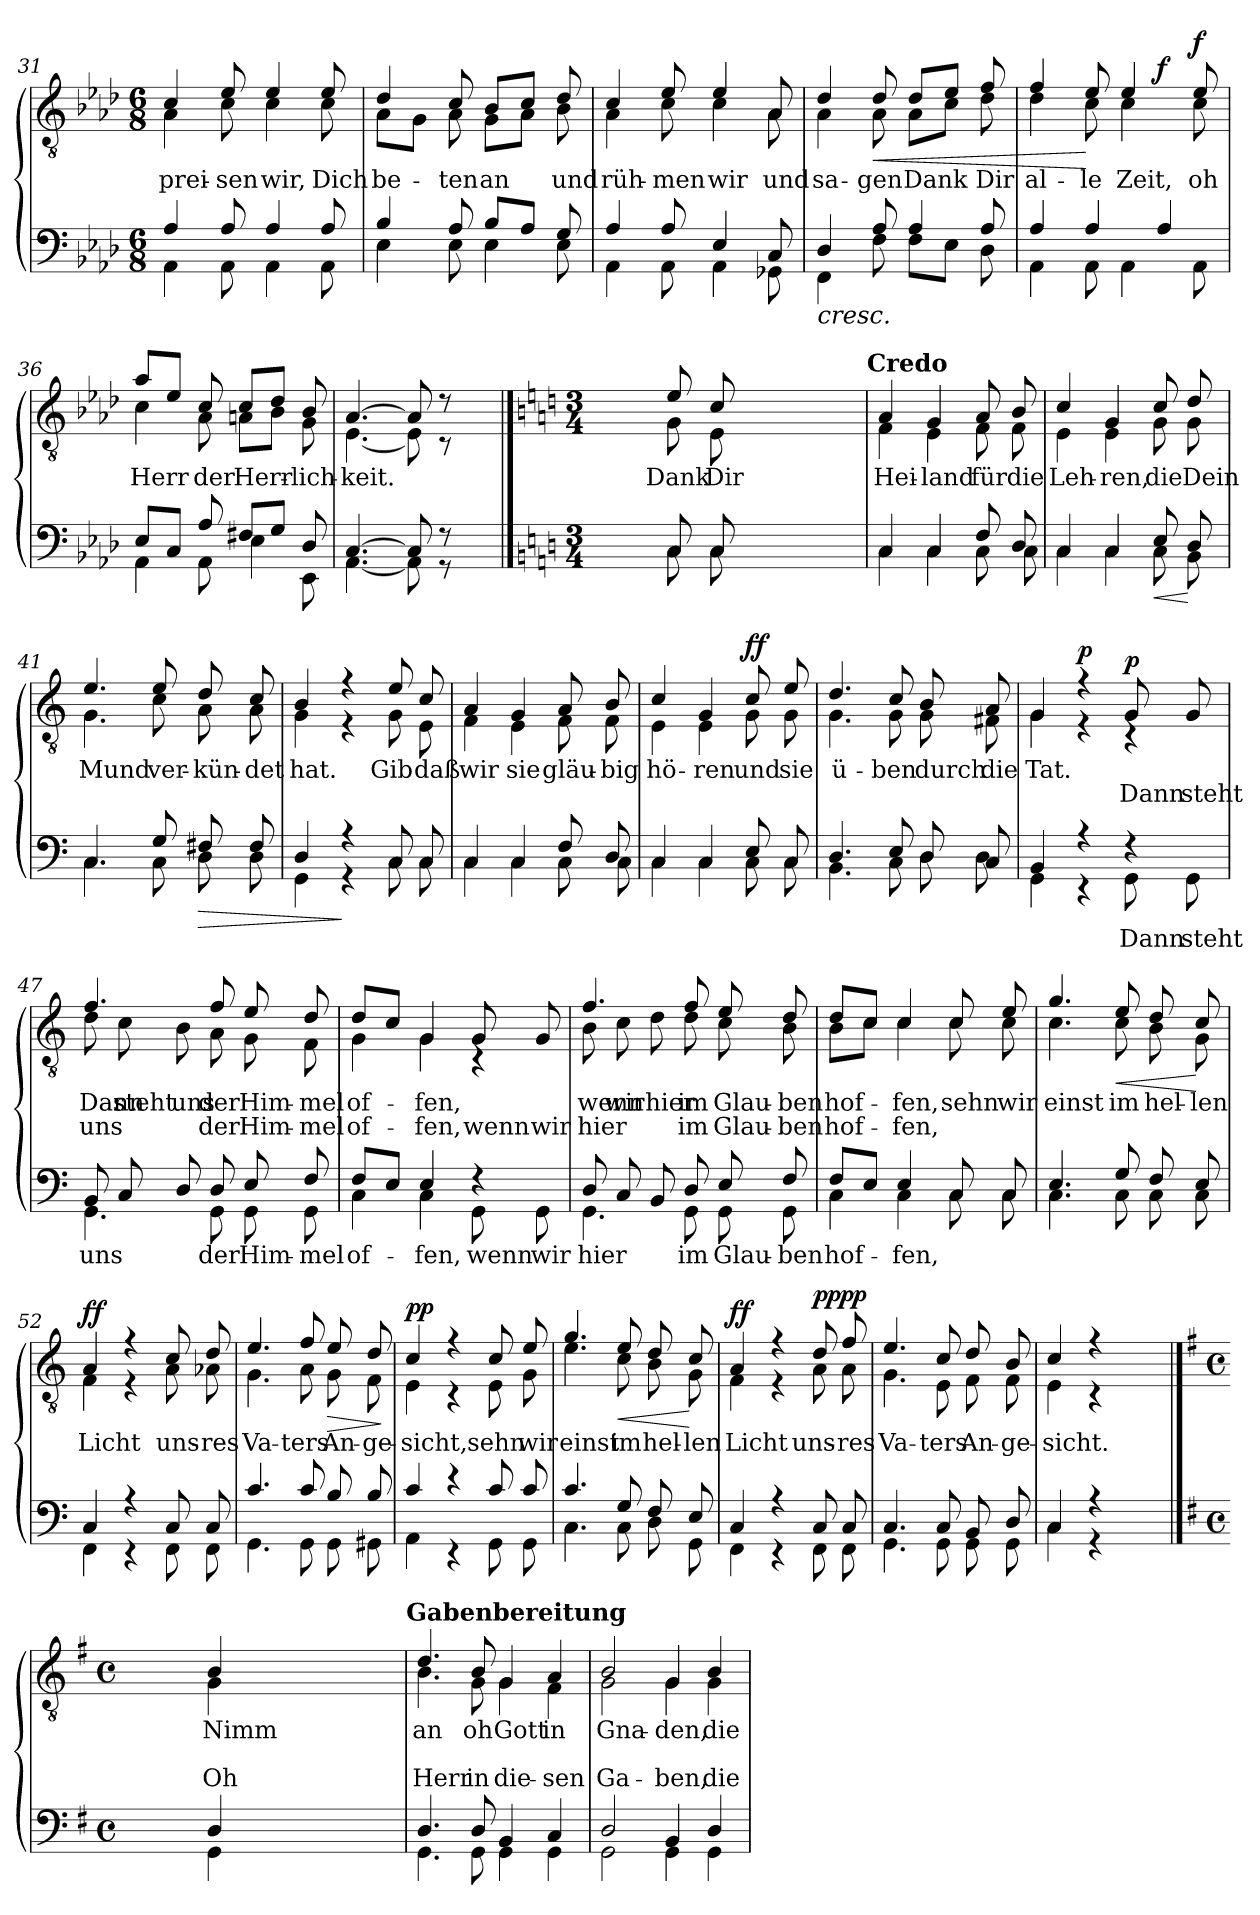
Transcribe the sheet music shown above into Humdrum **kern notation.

**kern	**text	**kern	**text	**text	**text	**dynam
*part1	*part1	*part1	*part1	*part1	*part1	*part1
*staff2	*staff2	*staff1	*staff1	*staff1	*staff1	*staff1/2
*clefF4	*	*clefGv2	*	*	*	*
*k[b-e-a-d-]	*	*k[b-e-a-d-]	*	*	*	*
*A-:	*	*A-:	*	*	*	*
*M6/8	*	*M6/8	*	*	*	*
=31	=31	=31	=31	=31	=31	=31
*^	*	*	*	*	*	*
!	!	!	!	!LO:LY:b	!	!	!
*	*	*	*^	*	*	*	*
4A-/	4AA-\	.	4c/	4A-\	prei-	.	.	.
!	!	!	!	!	!LO:LY:b	!	!	!
8A-/	8AA-\	.	8e-/	8c\	-sen	.	.	.
!	!	!	!	!	!LO:LY:b	!	!	!
4A-/	4AA-\	.	4e-/	4c\	wir,	.	.	.
!	!	!	!	!	!LO:LY:b	!	!	!
8A-/	8AA-\	.	8e-/	8c\	Dich	.	.	.
=32	=32	=32	=32	=32	=32	=32	=32	=32
!	!	!	!	!	!LO:LY:b	!	!	!
4B-/	4E-\	.	4d-/	8A-\L	be-	.	.	.
.	.	.	.	8G\J	.	.	.	.
!	!	!	!	!	!LO:LY:b	!	!	!
8A-/	8E-\	.	8c/	8A-\	-ten	.	.	.
!	!	!	!	!	!LO:LY:b	!	!	!
8B-/L	4E-\	.	8B-/L	8G\L	an	.	.	.
8A-/J	.	.	8c/J	8A-\J	.	.	.	.
!	!	!	!	!	!LO:LY:b	!	!	!
8G/	8E-\	.	8d-/	8B-\	und	.	.	.
=33	=33	=33	=33	=33	=33	=33	=33	=33
!	!	!	!	!	!LO:LY:b	!	!	!
4A-/	4AA-\	.	4c/	4A-\	rüh-	.	.	.
!	!	!	!	!	!LO:LY:b	!	!	!
8A-/	8AA-\	.	8e-/	8c\	-men	.	.	.
!	!	!	!	!	!LO:LY:b	!	!	!
4E-/	4AA-\	.	4e-/	4c\	wir	.	.	.
!	!	!	!	!	!LO:LY:b	!	!	!
8C/	8GG-X\	.	8A-/	8A-\	und	.	.	.
!!LO:LB:g=z	!!
=34	=34	=34	=34	=34	=34	=34	=34	=34
!	!	!	!	!	!LO:LY:b	!	!	!LO:HP:b=2
4D-/	4FF\	.	4d-/	4A-\	sa-	.	.	<
!	!	!	!	!	!LO:LY:b	!	!	!LO:HP:b
8A-/	8F\	.	8d-/	8A-\	-gen	.	.	<
!	!	!	!	!	!LO:LY:b	!	!	!
4A-/	8F\L	.	8d-/L	8A-\L	Dank	.	.	.
.	8E-\J	.	8e-/J	8c\J	.	.	.	.
!	!	!	!	!	!LO:LY:b	!	!	!
8A-/	8D-\	.	8f/	8d-\	Dir	.	.	.
=35	=35	=35	=35	=35	=35	=35	=35	=35
!	!	!	!	!	!LO:LY:b	!	!	!
4A-/	4AA-\	.	4f/	4d-\	al-	.	.	.
!	!	!	!	!	!LO:LY:b	!	!	!
4A-/	8AA-\	.	8e-/	8c\	-le	.	.	[
!	!	!	!	!	!LO:LY:b	!	!	!
.	4AA-\	.	4e-/	4c\	Zeit,	.	.	.
!	!	!	!	!	!	!	!	!LO:DY:b=2
4A-/	.	.	.	.	.	.	.	f
!	!	!	!	!	!LO:LY:b	!	!	!LO:DY:a
.	8AA-\	.	8e-/	8c\	oh	.	.	f
*v	*v	*	*	*	*	*	*	*
*	*	*v	*v	*	*	*	*
.	.	.	.	.	.	[
=36	=36	=36	=36	=36	=36	=36
*^	*	*	*	*	*	*
!	!	!	!	!LO:LY:b	!	!	!
*	*	*	*^	*	*	*	*
8E-/L	4AA-\	.	8a-/L	4c\	Herr	.	.	.
8C/J	.	.	8e-/J	.	.	.	.	.
!	!	!	!	!	!LO:LY:b	!	!	!
8A-/	8AA-\	.	8c/	8A-\	der	.	.	.
!	!	!	!	!	!LO:LY:b	!	!	!
8F#X/L	4E-\	.	8c/L	8An\L	Herr-	.	.	.
8G/J	.	.	8d-/J	8B-\J	.	.	.	.
!	!	!	!	!	!LO:LY:b	!	!	!
8D-/	8EE-\	.	8B-/	8G\	-lich-	.	.	.
=37	=37	=37	=37	=37	=37	=37	=37	=37
!	!	!	!	!	!LO:LY:b	!	!	!
[>4.C/	[<4.AA-\	.	[>4.A-/	[<4.E-\	-keit.	.	.	.
8C/]	8AA-\]	.	8A-/]	8E-\]	.	.	.	.
8r	8r	.	8r	8r	.	.	.	.
8ryy	8ryy	.	8ryy	8ryy	.	.	.	.
!!LO:PB:g=z	!!
==38	==38	==38	==38	==38	==38	==38	==38	==38
*k[]	*	*	*k[]	*	*	*	*	*
*C:	*	*	*C:	*	*	*	*	*
*M3/4	*	*	*M3/4	*	*	*	*	*
2ryy	2ryy	.	2ryy	2ryy	.	.	.	.
!	!	!	!	!	!LO:LY:b	!	!	!LO:DY:b=2
!	!	!	!	!	!	!	!	!LO:DY:n=1:a
8C/	8C\	.	8e/	8G\	Dank	.	.	mf mf
!	!	!	!	!	!LO:LY:b	!	!	!
8C/	8C\	.	8c/	8E\	Dir	.	.	.
1ryy	1ryy	.	1ryy	1ryy	.	.	.	.
32ryy	32ryy	.	32ryy	32ryy	.	.	.	.
!	!	!	!	!LO:TX:a:B:t=Credo	!	!	!	!
=39	=39	=39	=39	=39	=39	=39	=39	=39
!	!	!	!	!	!LO:LY:b	!	!	!
4C/	4C\	.	4A/	4F\	Hei-	.	.	.
!	!	!	!	!	!LO:LY:b	!	!	!
4C/	4C\	.	4G/	4E\	-land	.	.	.
!	!	!	!	!	!LO:LY:b	!	!	!
8F/	8C\	.	8A/	8F\	für	.	.	.
!	!	!	!	!	!LO:LY:b	!	!	!
8D/	8C\	.	8B/	8F\	die	.	.	.
=40	=40	=40	=40	=40	=40	=40	=40	=40
!	!	!	!	!	!LO:LY:b	!	!	!
4C/	4C\	.	4c/	4E\	Leh-	.	.	.
!	!	!	!	!	!LO:LY:b	!	!	!
4C/	4C\	.	4G/	4E\	-ren,	.	.	.
!	!	!	!	!	!LO:LY:b	!	!	!LO:HP:b=2
!	!	!	!	!	!	!	!	!LO:HP:n=1:b
8E/	8C\	.	8c/	8G\	die	.	.	< <
!	!	!	!	!	!LO:LY:b	!	!	!
8D/	8BB\	.	8d/	8G\	Dein	.	.	[
=41	=41	=41	=41	=41	=41	=41	=41	=41
!	!	!	!	!	!LO:LY:b	!	!	!
4.C/	4.C\	.	4.e/	4.G\	Mund	.	.	.
!	!	!	!	!	!LO:LY:b	!	!	!
8G/	8C\	.	8e/	8c\	ver-	.	.	.
!	!	!	!	!	!LO:LY:b	!	!	!LO:HP:b=2
!	!	!	!	!	!	!	!	!LO:HP:n=1:b
8F#X/	8D\	.	8d/	8A\	-kün-	.	.	> >
!	!	!	!	!	!LO:LY:b	!	!	!
8F#/	8D\	.	8c/	8A\	-det	.	.	.
*v	*v	*	*	*	*	*	*	*
*	*	*v	*v	*	*	*	*
.	.	.	.	.	.	[
=42	=42	=42	=42	=42	=42	=42
*^	*	*	*	*	*	*
!	!	!	!	!LO:LY:b	!	!	!
*	*	*	*^	*	*	*	*
4D/	4GG\	.	4B/	4G\	hat.	.	.	.
4r	4r	.	4r	4r	.	.	.	]
!	!	!	!	!	!LO:LY:b	!	!	!
8C/	8C\	.	8e/	8G\	Gib	.	.	.
!	!	!	!	!	!LO:LY:b	!	!	!
8C/	8C\	.	8c/	8E\	daß	.	.	.
*v	*v	*	*	*	*	*	*	*
*	*	*v	*v	*	*	*	*
.	.	.	.	.	.	]
!!LO:LB:g=z
=43	=43	=43	=43	=43	=43	=43
*^	*	*	*	*	*	*
!	!	!	!	!LO:LY:b	!	!	!
*	*	*	*^	*	*	*	*
4C/	4C\	.	4A/	4F\	wir	.	.	.
!	!	!	!	!	!LO:LY:b	!	!	!
4C/	4C\	.	4G/	4E\	sie	.	.	.
!	!	!	!	!	!LO:LY:b	!	!	!
8F/	8C\	.	8A/	8F\	gläu-	.	.	.
!	!	!	!	!	!LO:LY:b	!	!	!
8D/	8C\	.	8B/	8F\	-big	.	.	.
=44	=44	=44	=44	=44	=44	=44	=44	=44
!	!	!	!	!	!LO:LY:b	!	!	!
4C/	4C\	.	4c/	4E\	hö-	.	.	.
!	!	!	!	!	!LO:LY:b	!	!	!
4C/	4C\	.	4G/	4E\	-ren	.	.	.
!	!	!	!	!	!LO:LY:b	!	!	!LO:DY:b=2
!	!	!	!	!	!	!	!	!LO:DY:n=1:a
8E/	8C\	.	8c/	8G\	und	.	.	f f
!	!	!	!	!	!LO:LY:b	!	!	!
8C/	8C\	.	8e/	8G\	sie	.	.	.
=45	=45	=45	=45	=45	=45	=45	=45	=45
!	!	!	!	!	!LO:LY:b	!	!	!
4.D/	4.BB\	.	4.d/	4.G\	ü-	.	.	.
!	!	!	!	!	!LO:LY:b	!	!	!
8E/	8C\	.	8c/	8G\	-ben	.	.	.
!	!	!	!	!	!LO:LY:b	!	!	!
8D/	8D\	.	8B/	8G\	durch	.	.	.
!	!	!	!	!	!LO:LY:b	!	!	!
8C/	8D\	.	8A/	8F#X\	die	.	.	.
=46	=46	=46	=46	=46	=46	=46	=46	=46
!	!	!	!	!	!LO:LY:b	!	!	!
4BB/	4GG\	.	4G/	4G\	Tat.	.	.	.
!	!	!	!	!	!	!	!	!LO:DY:b=2
4r	4r	.	4r	4r	.	.	.	p
!	!	!LO:LY:b	!	!	!	!LO:LY:a	!	!LO:DY:a
4rE	8GG\	Dann	8G/	4rBB	.	Dann	.	p
!	!	!LO:LY:b	!	!	!	!LO:LY:a	!	!
.	8GG\	steht	8G/	.	.	steht	.	.
=47	=47	=47	=47	=47	=47	=47	=47	=47
!	!	!LO:LY:b	!	!	!	!LO:LY:a	!	!
!	!	!	!	!	!LO:LY:b	!	!	!
8BB/	4.GG\	uns	4.f/	8d\	Dann	uns	.	.
!	!	!	!	!	!LO:LY:b	!	!	!
8C/	.	.	.	8c\	steht	.	.	.
!	!	!	!	!	!LO:LY:b	!	!	!
8D/	.	.	.	8B\	uns	.	.	.
!	!	!LO:LY:b	!	!	!	!LO:LY:a	!	!
!	!	!	!	!	!LO:LY:b	!	!	!
8D/	8GG\	der	8f/	8A\	der	der	.	.
!	!	!LO:LY:b	!	!	!	!LO:LY:a	!	!
!	!	!	!	!	!LO:LY:b	!	!	!
8E/	8GG\	Him-	8e/	8G\	Him-	Him-	.	.
!	!	!LO:LY:b	!	!	!	!LO:LY:a	!	!
!	!	!	!	!	!LO:LY:b	!	!	!
8F/	8GG\	-mel	8d/	8F\	-mel	-mel	.	.
!!LO:LB:g=z	!!
=48	=48	=48	=48	=48	=48	=48	=48	=48
!	!	!LO:LY:b	!	!	!	!LO:LY:a	!	!
!	!	!	!	!	!LO:LY:b	!	!	!
8F/L	4C\	of-	8d/L	4G\	of-	of-	.	.
8E/J	.	.	8c/J	.	.	.	.	.
!	!	!LO:LY:b	!	!	!	!LO:LY:a	!	!
!	!	!	!	!	!LO:LY:b	!	!	!
4E/	4C\	-fen,	4G/	4G\	-fen,	-fen,	.	.
!	!	!LO:LY:b	!	!	!	!LO:LY:a	!	!
4rE	8GG\	wenn	8G/	4rBB	.	wenn	.	.
!	!	!LO:LY:b	!	!	!	!LO:LY:a	!	!
.	8GG\	wir	8G/	.	.	wir	.	.
=49	=49	=49	=49	=49	=49	=49	=49	=49
!	!	!LO:LY:b	!	!	!	!LO:LY:a	!	!
!	!	!	!	!	!LO:LY:b	!	!	!
8D/	4.GG\	hier	4.f/	8B\	wenn	hier	.	.
!	!	!	!	!	!LO:LY:b	!	!	!
8C/	.	.	.	8c\	wir	.	.	.
!	!	!	!	!	!LO:LY:b	!	!	!
8BB/	.	.	.	8d\	hier	.	.	.
!	!	!LO:LY:b	!	!	!	!LO:LY:a	!	!
!	!	!	!	!	!LO:LY:b	!	!	!
8D/	8GG\	im	8f/	8d\	im	im	.	.
!	!	!LO:LY:b	!	!	!	!LO:LY:a	!	!
!	!	!	!	!	!LO:LY:b	!	!	!
8E/	8GG\	Glau-	8e/	8c\	Glau-	Glau-	.	.
!	!	!LO:LY:b	!	!	!	!LO:LY:a	!	!
!	!	!	!	!	!LO:LY:b	!	!	!
8F/	8GG\	-ben	8d/	8B\	-ben	-ben	.	.
=50	=50	=50	=50	=50	=50	=50	=50	=50
!	!	!LO:LY:b	!	!	!LO:LY:b	!LO:LY:a	!	!
8F/L	4C\	hof-	8d/L	8B\L	hof-	hof-	.	.
8E/J	.	.	8c/J	8c\J	.	.	.	.
!	!	!LO:LY:b	!	!	!LO:LY:b	!LO:LY:a	!	!
4E/	4C\	-fen,	4c/	4c\	-fen,	-fen,	.	.
!	!	!	!	!	!LO:LY:b	!	!	!LO:DY:b=2
!	!	!	!	!	!	!	!	!LO:DY:n=1:a
8C/	8C\	.	8c/	8c\	sehn	.	.	mf mf
!	!	!	!	!	!LO:LY:b	!	!	!
8C/	8C\	.	8e/	8c\	wir	.	.	.
=51	=51	=51	=51	=51	=51	=51	=51	=51
!	!	!	!	!	!LO:LY:b	!	!	!
4.E/	4.C\	.	4.g/	4.c\	einst	.	.	.
!	!	!	!	!	!LO:LY:b	!	!	!LO:HP:b
8G/	8C\	.	8e/	8c\	im	.	.	<
!	!	!	!	!	!LO:LY:b	!	!	!
8F/	8C\	.	8d/	8B\	hel-	.	.	.
!	!	!	!	!	!LO:LY:b	!	!	!
8E/	8C\	.	8c/	8G\	-len	.	.	[
=52	=52	=52	=52	=52	=52	=52	=52	=52
!	!	!	!	!	!LO:LY:b	!	!	!LO:DY:b=2
!	!	!	!	!	!	!	!	!LO:DY:n=1:a
4C/	4FF\	.	4A/	4F\	Licht	.	.	f f
4r	4r	.	4r	4r	.	.	.	.
!	!	!	!	!	!LO:LY:b	!	!	!
8C/	8FF\	.	8c/	8A\	uns-	.	.	.
!	!	!	!	!	!LO:LY:b	!	!	!
8C/	8FF\	.	8d/	8A-X\	-res	.	.	.
!!LO:LB:g=z	!!
=53	=53	=53	=53	=53	=53	=53	=53	=53
!	!	!	!	!	!LO:LY:b	!	!	!
4.c/	4.GG\	.	4.e/	4.G\	Va-	.	.	.
!	!	!	!	!	!LO:LY:b	!	!	!
8c/	8GG\	.	8f/	8A\	-ters	.	.	.
!	!	!	!	!	!LO:LY:b	!	!	!LO:HP:b
8B/	8GG\	.	8e/	8G\	An-	.	.	>
!	!	!	!	!	!LO:LY:b	!	!	!
8B/	8GG#X\	.	8d/	8F\	-ge-	.	.	.
*v	*v	*	*	*	*	*	*	*
*	*	*v	*v	*	*	*	*
.	.	.	.	.	.	]
=54	=54	=54	=54	=54	=54	=54
*^	*	*	*	*	*	*
!	!	!	!	!LO:LY:b	!	!	!LO:DY:b=2
*	*	*	*^	*	*	*	*
!	!	!	!	!	!	!	!	!LO:DY:n=1:a
4c/	4AA\	.	4c/	4E\	-sicht,	.	.	p p
4r	4r	.	4r	4r	.	.	.	.
!	!	!	!	!	!LO:LY:b	!	!	!LO:DY:n=2:b=2
!	!	!	!	!	!	!	!	!LO:DY:n=3:a
8c/	8GG\	.	8c/	8E\	sehn	.	.	mf mf
!	!	!	!	!	!LO:LY:b	!	!	!
8c/	8GG\	.	8e/	8G\	wir	.	.	.
=55	=55	=55	=55	=55	=55	=55	=55	=55
!	!	!	!	!	!LO:LY:b	!	!	!
4.c/	4.C\	.	4.g/	4.e\	einst	.	.	.
!	!	!	!	!	!LO:LY:b	!	!	!LO:HP:b
8G/	8C\	.	8e/	8c\	im	.	.	<
!	!	!	!	!	!LO:LY:b	!	!	!
8F/	8D\	.	8d/	8B\	hel-	.	.	.
!	!	!	!	!	!LO:LY:b	!	!	!
8E/	8GG\	.	8c/	8G\	-len	.	.	[
=56	=56	=56	=56	=56	=56	=56	=56	=56
!	!	!	!	!	!LO:LY:b	!	!	!LO:DY:b=2
!	!	!	!	!	!	!	!	!LO:DY:n=1:a
4C/	4FF\	.	4A/	4F\	Licht	.	.	f f
4r	4r	.	4r	4r	.	.	.	.
!	!	!	!	!	!LO:LY:b	!	!	!LO:DY:n=2:b=2
!	!	!	!	!	!	!	!	!LO:DY:n=3:a
8C/	8FF\	.	8d/	8A\	uns-	.	.	pp pp
!	!	!	!	!	!LO:LY:b	!	!	!
8C/	8FF\	.	8f/	8A\	-res	.	.	.
=57	=57	=57	=57	=57	=57	=57	=57	=57
!	!	!	!	!	!LO:LY:b	!	!	!
4.C/	4.GG\	.	4.e/	4.G\	Va-	.	.	.
!	!	!	!	!	!LO:LY:b	!	!	!
8C/	8GG\	.	8c/	8E\	-ters	.	.	.
!	!	!	!	!	!LO:LY:b	!	!	!
8BB/	8GG\	.	8d/	8F\	An-	.	.	.
!	!	!	!	!	!LO:LY:b	!	!	!
8D/	8GG\	.	8B/	8F\	-ge-	.	.	.
=58	=58	=58	=58	=58	=58	=58	=58	=58
!	!	!	!	!	!LO:LY:b	!	!	!
4C/	4C\	.	4c/	4E\	-sicht.	.	.	.
4r	4r	.	4r	4r	.	.	.	.
4ryy	4ryy	.	4ryy	4ryy	.	.	.	.
!!LO:PB:g=z	!!
==59	==59	==59	==59	==59	==59	==59	==59	==59
*k[f#]	*	*	*k[f#]	*	*	*	*	*
*G:	*	*	*G:	*	*	*	*	*
*M4/4	*	*	*M4/4	*	*	*	*	*
*met(c)	*	*	*met(c)	*	*	*	*	*
2.ryy	2.ryy	.	2.ryy	2.ryy	.	.	.	.
!	!	!	!	!	!LO:LY:b	!	!LO:LY:b	!LO:DY:b=2
!	!	!	!	!	!	!	!	!LO:DY:n=1:a
4D/	4GG\	.	4B/	4G\	Nimm	.	Oh	mf mf
1ryy	1ryy	.	1ryy	1ryy	.	.	.	.
4..ryy	4..ryy	.	4..ryy	4..ryy	.	.	.	.
!	!	!	!	!LO:TX:a:B:t=Gabenbereitung	!	!	!	!
=60	=60	=60	=60	=60	=60	=60	=60	=60
!	!	!	!	!	!LO:LY:b	!	!LO:LY:b	!
4.D/	4.GG\	.	4.d/	4.B\	an	.	Herr	.
!	!	!	!	!	!LO:LY:b	!	!LO:LY:b	!
8D/	8GG\	.	8B/	8G\	oh	.	in	.
!	!	!	!	!	!LO:LY:b	!	!LO:LY:b	!
4BB/	4GG\	.	4G/	4G\	Gott	.	die-	.
!	!	!	!	!	!LO:LY:b	!	!LO:LY:b	!
4C/	4GG\	.	4A/	4F#\	in	.	-sen	.
=61	=61	=61	=61	=61	=61	=61	=61	=61
!	!	!	!	!	!LO:LY:b	!	!LO:LY:b	!
2D/	2GG\	.	2B/	2G\	Gna-	.	Ga-	.
!	!	!	!	!	!LO:LY:b	!	!LO:LY:b	!
4BB/	4GG\	.	4G/	4G\	-den,	.	-ben,	.
!	!	!	!	!	!LO:LY:b	!	!LO:LY:b	!
4D/	4GG\	.	4B/	4G\	die	.	die	.
*v	*v	*	*	*	*	*	*	*
*	*	*v	*v	*	*	*	*
=	=	=	=	=	=	=
*-	*-	*-	*-	*-	*-	*-
